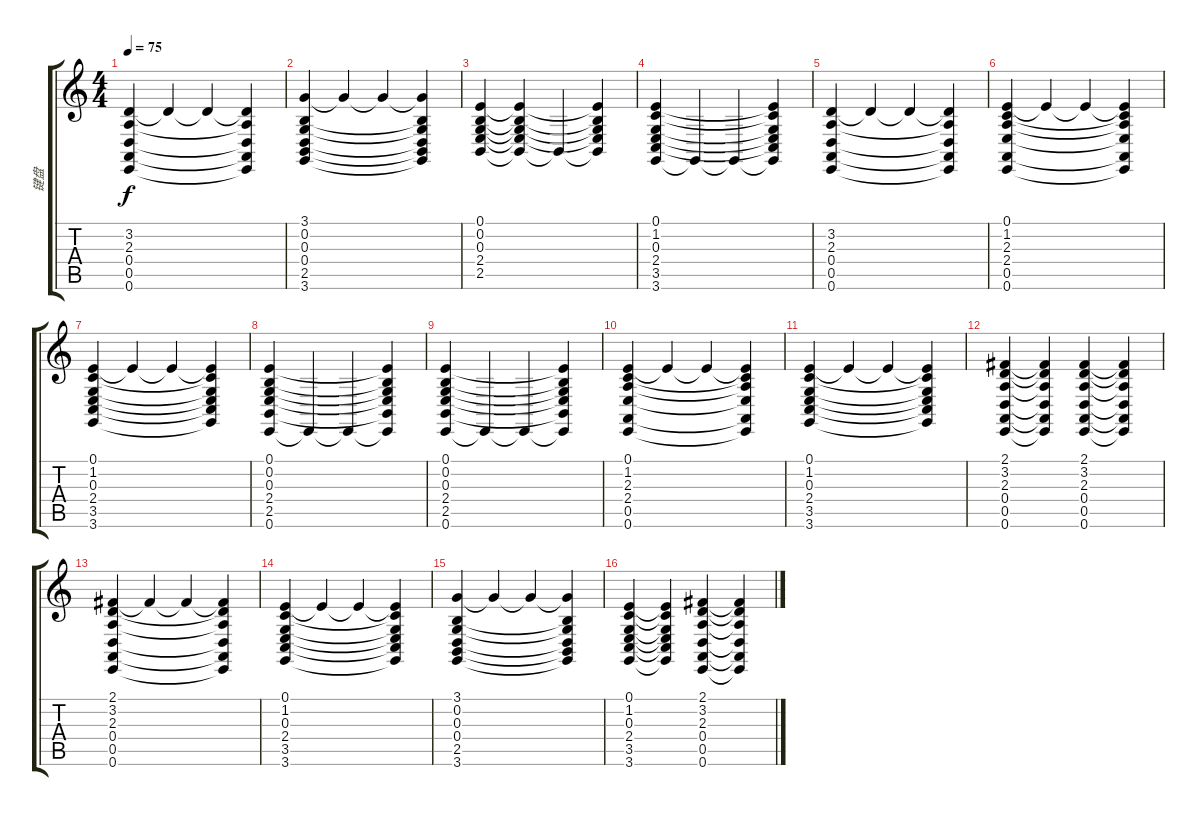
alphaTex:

\track ("键盘" "键盘") {instrument pad4choir}
\staff {score tabs}
\tuning (E4 B3 G3 D3 A2 E2) {hide}
\ts (4 4)
\tempo 75
\clef g2
\ks c
(3.2 2.3 0.4 0.5 0.6).4{dy f} 3.2{t}.4 3.2{t}.4 (3.2{t} 2.3{t} 0.4{t} 0.5{t} 0.6{t}).4 |
(3.1 0.2 0.3 0.4 2.5 3.6).4 3.1{t}.4 3.1{t}.4 (3.1{t} 0.2{t} 0.3{t} 0.4{t} 2.5{t} 3.6{t}).4 |
(0.1 0.2 0.3 2.4 2.5).4 (0.1{t} 0.2{t} 0.3{t} 2.4{t} 2.5{t}).4 2.5{t}.4 (0.1{t} 0.2{t} 0.3{t} 2.4{t} 2.5{t}).4 |
(0.1 1.2 0.3 2.4 3.5 3.6).4 3.6{t}.4 3.6{t}.4 (0.1{t} 1.2{t} 0.3{t} 2.4{t} 3.5{t} 3.6{t}).4 |
(3.2 2.3 0.4 0.5 0.6).4 3.2{t}.4 3.2{t}.4 (3.2{t} 2.3{t} 0.4{t} 0.5{t} 0.6{t}).4 |
(0.1 1.2 2.3 2.4 0.5 0.6).4 0.1{t}.4 0.1{t}.4 (0.1{t} 1.2{t} 2.3{t} 2.4{t} 0.5{t} 0.6{t}).4 |
(0.1 1.2 0.3 2.4 3.5 3.6).4 0.1{t}.4 0.1{t}.4 (0.1{t} 1.2{t} 0.3{t} 2.4{t} 3.5{t} 3.6{t}).4 |
(0.1 0.2 0.3 2.4 2.5 0.6).4 0.6{t}.4 0.6{t}.4 (0.1{t} 0.2{t} 0.3{t} 2.4{t} 2.5{t} 0.6{t}).4 |
(0.1 0.2 0.3 2.4 2.5 0.6).4 0.6{t}.4 0.6{t}.4 (0.1{t} 0.2{t} 0.3{t} 2.4{t} 2.5{t} 0.6{t}).4 |
(0.1 1.2 2.3 2.4 0.5 0.6).4 0.1{t}.4 0.1{t}.4 (0.1{t} 1.2{t} 2.3{t} 2.4{t} 0.5{t} 0.6{t}).4 |
(0.1 1.2 0.3 2.4 3.5 3.6).4 0.1{t}.4 0.1{t}.4 (0.1{t} 1.2{t} 0.3{t} 2.4{t} 3.5{t} 3.6{t}).4 |
(2.1 3.2 2.3 0.4 0.5 0.6).4 (2.1{t} 3.2{t} 2.3{t} 0.4{t} 0.5{t} 0.6{t}).4 (2.1 3.2 2.3 0.4 0.5 0.6).4 (2.1{t} 3.2{t} 2.3{t} 0.4{t} 0.5{t} 0.6{t}).4 |
(2.1 3.2 2.3 0.4 0.5 0.6).4 2.1{t}.4 2.1{t}.4 (2.1{t} 3.2{t} 2.3{t} 0.4{t} 0.5{t} 0.6{t}).4 |
(0.1 1.2 0.3 2.4 3.5 3.6).4 0.1{t}.4 0.1{t}.4 (0.1{t} 1.2{t} 0.3{t} 2.4{t} 3.5{t} 3.6{t}).4 |
(3.1 0.2 0.3 0.4 2.5 3.6).4 3.1{t}.4 3.1{t}.4 (3.1{t} 0.2{t} 0.3{t} 0.4{t} 2.5{t} 3.6{t}).4 |
(0.1 1.2 0.3 2.4 3.5 3.6).4 (0.1{t} 1.2{t} 0.3{t} 2.4{t} 3.5{t} 3.6{t}).4 (2.1 3.2 2.3 0.4 0.5 0.6).4 (2.1{t} 3.2{t} 2.3{t} 0.4{t} 0.5{t} 0.6{t}).4
